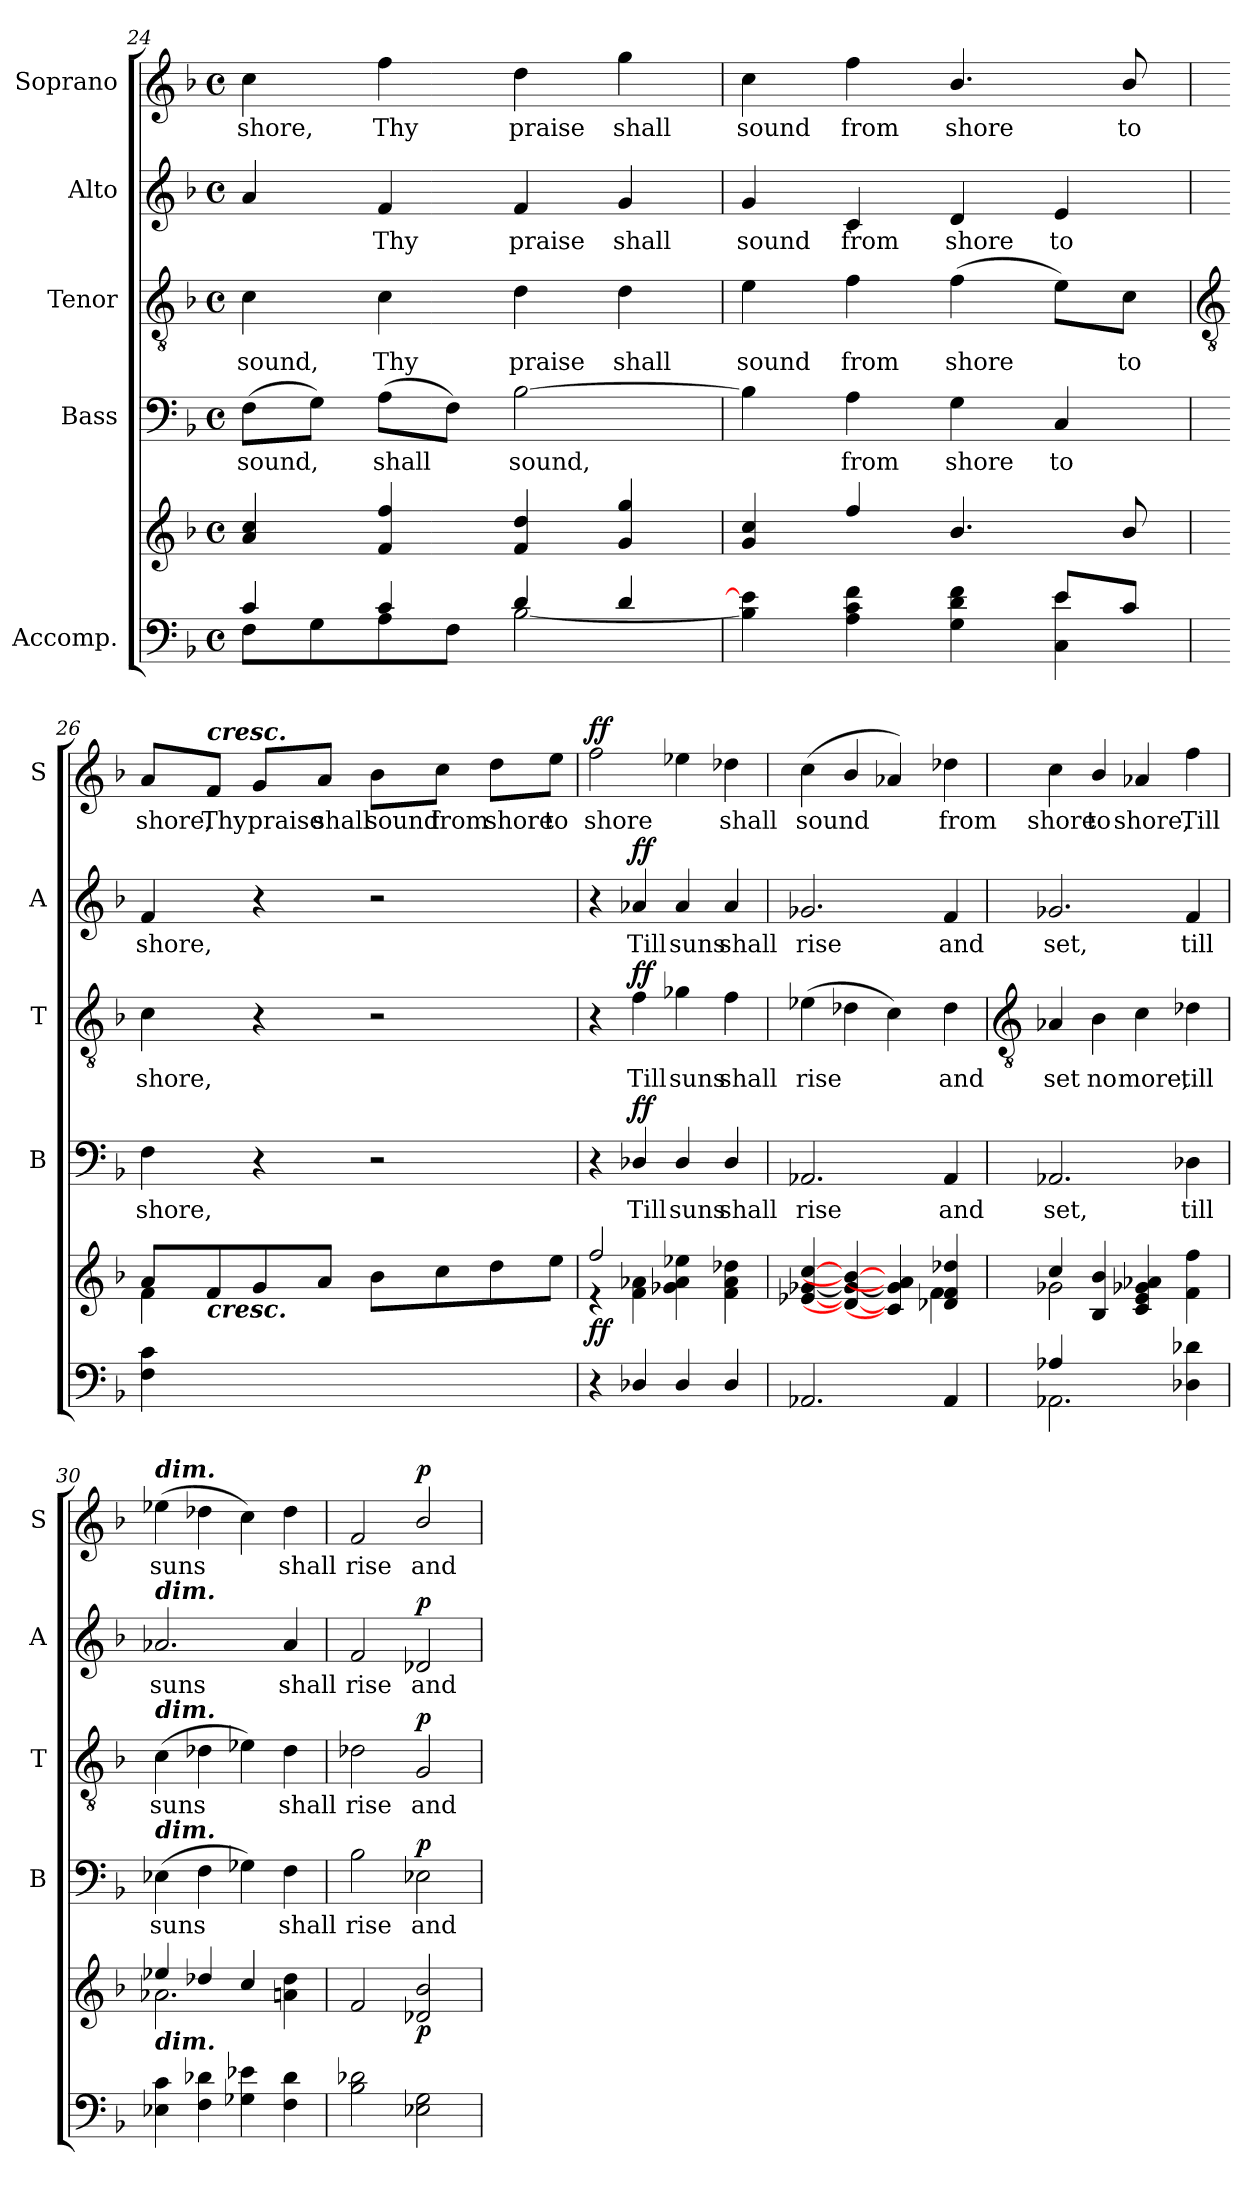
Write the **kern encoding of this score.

**kern	**kern	**dynam	**kern	**text	**dynam	**kern	**text	**dynam	**kern	**text	**dynam	**kern	**text	**dynam
*part5	*part5	*part5	*part4	*part4	*part4	*part3	*part3	*part3	*part2	*part2	*part2	*part1	*part1	*part1
*staff6	*staff5	*staff5/6	*staff4	*staff4	*staff4	*staff3	*staff3	*staff3	*staff2	*staff2	*staff2	*staff1	*staff1	*staff1
*I"Accomp.	*	*	*I"Bass	*	*	*I"Tenor	*	*	*I"Alto	*	*	*I"Soprano	*	*
*	*	*	*I'B	*	*	*I'T	*	*	*I'A	*	*	*I'S	*	*
*clefF4	*clefG2	*	*clefF4	*	*	*clefGv2	*	*	*clefG2	*	*	*clefG2	*	*
*k[b-]	*k[b-]	*	*k[b-]	*	*	*k[b-]	*	*	*k[b-]	*	*	*k[b-]	*	*
*F:	*F:	*	*F:	*	*	*F:	*	*	*F:	*	*	*F:	*	*
*M4/4	*M4/4	*	*M4/4	*	*	*M4/4	*	*	*M4/4	*	*	*M4/4	*	*
*met(c)	*met(c)	*	*met(c)	*	*	*met(c)	*	*	*met(c)	*	*	*met(c)	*	*
=24	=24	=24	=24	=24	=24	=24	=24	=24	=24	=24	=24	=24	=24	=24
*^	*^	*	*	*	*	*	*	*	*	*	*	*	*	*
!	!	!	!	!	!	!LO:LY:b	!	!	!LO:LY:b	!	!	!	!	!	!LO:LY:b	!
4c/	8F\L	4a 4cc	1ryy	.	(>8FL	sound,	.	4c	sound,	.	4a	.	.	4cc	shore,	.
.	8G\	.	.	.	8GJ)	.	.	.	.	.	.	.	.	.	.	.
!	!	!	!	!	!	!LO:LY:b	!	!	!LO:LY:b	!	!	!LO:LY:b	!	!	!LO:LY:b	!
4c/	8A\	4f 4ff	.	.	(>8AL	shall	.	4c	Thy	.	4f	Thy	.	4ff	Thy	.
.	8F\J	.	.	.	8FJ)	.	.	.	.	.	.	.	.	.	.	.
!	!	!	!	!	!	!LO:LY:b	!	!	!LO:LY:b	!	!	!LO:LY:b	!	!	!LO:LY:b	!
4d/	[2B-\	4f 4dd	.	.	[2B-	sound,	.	4d	praise	.	4f	praise	.	4dd	praise	.
!	!	!	!	!	!	!	!	!	!LO:LY:b	!	!	!LO:LY:b	!	!	!LO:LY:b	!
4d/	.	4g 4gg	.	.	.	.	.	4d	shall	.	4g	shall	.	4gg	shall	.
=25	=25	=25	=25	=25	=25	=25	=25	=25	=25	=25	=25	=25	=25	=25	=25	=25
!	!	!	!	!	!	!	!	!	!LO:LY:b	!	!	!LO:LY:b	!	!	!LO:LY:b	!
2.ryy	4B-\] 4e\]	4g 4cc	1ryy	.	4B-]	.	.	4e	sound	.	4g	sound	.	4cc	sound	.
!	!	!	!	!	!	!LO:LY:b	!	!	!LO:LY:b	!	!	!LO:LY:b	!	!	!LO:LY:b	!
.	4A\ 4c\ 4f\	4ff	.	.	4A	from	.	4f	from	.	4c	from	.	4ff	from	.
!	!	!	!	!	!	!LO:LY:b	!	!	!LO:LY:b	!	!	!LO:LY:b	!	!	!LO:LY:b	!
.	4G\ 4d\ 4f\	4.b-/	.	.	4G	shore	.	(>4f	shore	.	4d	shore	.	4.b-/	shore	.
!	!	!	!	!	!	!LO:LY:b	!	!	!	!	!	!LO:LY:b	!	!	!	!
8e/L	4C\ 4e\	.	.	.	4C	to	.	8e\L)	.	.	4e	to	.	.	.	.
!	!	!	!	!	!	!	!	!	!LO:LY:b	!	!	!	!	!	!LO:LY:b	!
8c/J	.	8b-/	.	.	.	.	.	8c\J	to	.	.	.	.	8b-/	to	.
*v	*v	*	*	*	*	*	*	*	*	*	*	*	*	*	*	*
!!LO:LB:g=z
=26	=26	=26	=26	=26	=26	=26	=26	=26	=26	=26	=26	=26	=26	=26	=26
*	*	*	*	*	*	*	*clefGv2	*	*	*	*	*	*	*	*
!	!	!	!	!	!LO:LY:b	!	!	!LO:LY:b	!	!	!LO:LY:b	!	!	!LO:LY:b	!
4F 4c	8aL	4f\	.	4F	shore,	.	4c	shore,	.	4f	shore,	.	8a/L	shore,	.
!	!	!	!	!	!	!	!	!	!	!	!	!	!LO:TX:a:Bi:t=cresc.	!	!
!	!LO:TX:b:Bi:t=cresc.	!	!	!	!	!	!	!	!	!	!	!	!	!	!
!	!	!	!	!	!	!	!	!	!	!	!	!	!	!LO:LY:b	!
.	8f	.	.	.	.	.	.	.	.	.	.	.	8f/J	Thy	.
!	!	!	!	!	!	!	!	!	!	!	!	!	!	!LO:LY:b	!
2.ryy	8g	4ryy	.	4r	.	.	4r	.	.	4r	.	.	8g/L	praise	.
!	!	!	!	!	!	!	!	!	!	!	!	!	!	!LO:LY:b	!
.	8aJ	.	.	.	.	.	.	.	.	.	.	.	8a/J	shall	.
!	!	!	!	!	!	!	!	!	!	!	!	!	!	!LO:LY:b	!
.	8b-L	2ryy	.	2r	.	.	2r	.	.	2r	.	.	8b-\L	sound	.
!	!	!	!	!	!	!	!	!	!	!	!	!	!	!LO:LY:b	!
.	8cc	.	.	.	.	.	.	.	.	.	.	.	8cc\J	from	.
!	!	!	!	!	!	!	!	!	!	!	!	!	!	!LO:LY:b	!
.	8dd	.	.	.	.	.	.	.	.	.	.	.	8dd\L	shore	.
!	!	!	!	!	!	!	!	!	!	!	!	!	!	!LO:LY:b	!
.	8eeJ	.	.	.	.	.	.	.	.	.	.	.	8ee\J	to	.
=27	=27	=27	=27	=27	=27	=27	=27	=27	=27	=27	=27	=27	=27	=27	=27
!	!	!	!LO:DY:b	!	!	!	!	!	!	!	!	!	!	!LO:LY:b	!LO:DY:b
4r	2ff/	4r	ff	4r	.	.	4r	.	.	4r	.	.	2ff	shore	ff
!	!	!	!	!	!LO:LY:b	!LO:DY:b	!	!LO:LY:b	!LO:DY:b	!	!LO:LY:b	!LO:DY:b	!	!	!
4D-X/	.	4f\ 4a-X\	.	4D-X/	Till	ff	4f	Till	ff	4a-X	Till	ff	.	.	.
!	!	!	!	!	!LO:LY:b	!	!	!LO:LY:b	!	!	!LO:LY:b	!	!	!	!
4D-/	2ryy	4g-X\ 4a-\ 4ee-X\	.	4D-/	suns	.	4g-X	suns	.	4a-	suns	.	4ee-X	.	.
!	!	!	!	!	!LO:LY:b	!	!	!LO:LY:b	!	!	!LO:LY:b	!	!	!LO:LY:b	!
4D-/	.	4f\ 4a-\ 4dd-X\	.	4D-/	shall	.	4f	shall	.	4a-	shall	.	4dd-X	shall	.
=28	=28	=28	=28	=28	=28	=28	=28	=28	=28	=28	=28	=28	=28	=28	=28
!	!	!	!	!	!LO:LY:b	!	!	!LO:LY:b	!	!	!LO:LY:b	!	!	!LO:LY:b	!
2.AA-X	[4e-X/ [4g-X/ [4cc/	2.ryy	.	2.AA-X	rise	.	(>4e-X	rise	.	2.g-X	rise	.	(<4cc	sound	.
.	4d-_ 4g-_ 4b-_	.	.	.	.	.	4d-X	.	.	.	.	.	4b-/	.	.
.	4c] 4g-] 4a-]	.	.	.	.	.	4c)	.	.	.	.	.	4a-X)	.	.
!	!	!	!	!	!LO:LY:b	!	!	!LO:LY:b	!	!	!LO:LY:b	!	!	!LO:LY:b	!
4AA-	4d- 4f 4dd-X	4f\	.	4AA-	and	.	4d-	and	.	4f	and	.	4dd-X	from	.
!!LO:LB:g=z
=29	=29	=29	=29	=29	=29	=29	=29	=29	=29	=29	=29	=29	=29	=29	=29
*	*	*	*	*	*	*	*clefGv2	*	*	*	*	*	*	*	*
*^	*	*	*	*	*	*	*	*	*	*	*	*	*	*	*
!	!	!	!	!	!	!LO:LY:b	!	!	!LO:LY:b	!	!	!LO:LY:b	!	!	!LO:LY:b	!
4A-X/	2.AA-X\	4cc/	2g-X\	.	2.AA-X	set,	.	4A-X	set	.	2.g-X	set,	.	4cc	shore	.
!	!	!	!	!	!	!	!	!	!LO:LY:b	!	!	!	!	!	!LO:LY:b	!
2.ryy	.	4B-/ 4b-/	.	.	.	.	.	4B-	no	.	.	.	.	4b-/	to	.
!	!	!	!	!	!	!	!	!	!LO:LY:b	!	!	!	!	!	!LO:LY:b	!
.	.	4c/ 4e/ 4g-X/ 4a-X/	4ryy	.	.	.	.	4c	more,	.	.	.	.	4a-X	shore,	.
!	!	!	!	!	!	!LO:LY:b	!	!	!LO:LY:b	!	!	!LO:LY:b	!	!	!LO:LY:b	!
.	4D-X 4d-X	4f 4ff	4ryy	.	4D-X	till	.	4d-X	till	.	4f	till	.	4ff	Till	.
=30	=30	=30	=30	=30	=30	=30	=30	=30	=30	=30	=30	=30	=30	=30	=30	=30
!	!	!	!	!	!	!	!	!	!	!	!	!	!	!LO:TX:a:Bi:t=dim.	!	!
!	!	!	!	!	!	!	!	!	!	!	!LO:TX:a:Bi:t=dim.	!	!	!	!	!
!	!	!	!	!	!	!	!	!LO:TX:a:Bi:t=dim.	!	!	!	!	!	!	!	!
!	!	!	!	!	!LO:TX:a:Bi:t=dim.	!	!	!	!	!	!	!	!	!	!	!
!LO:TX:a:Bi:t=dim.	!	!	!	!	!	!	!	!	!	!	!	!	!	!	!	!
!	!	!	!	!	!	!LO:LY:b	!	!	!LO:LY:b	!	!	!LO:LY:b	!	!	!LO:LY:b	!
1ryy	4E-X 4c	4ee-X/	2.a-X\	.	(>4E-X	suns	.	(>4c	suns	.	2.a-X	suns	.	(>4ee-X	suns	.
.	4F 4d-X	4dd-X/	.	.	4F	.	.	4d-X	.	.	.	.	.	4dd-X	.	.
.	4G-X 4e-X	4cc/	.	.	4G-X)	.	.	4e-X)	.	.	.	.	.	4cc)	.	.
!	!	!	!	!	!	!LO:LY:b	!	!	!LO:LY:b	!	!	!LO:LY:b	!	!	!LO:LY:b	!
.	4F 4d-	4a 4dd-	4ryy	.	4F	shall	.	4d-	shall	.	4a-	shall	.	4dd-	shall	.
=31	=31	=31	=31	=31	=31	=31	=31	=31	=31	=31	=31	=31	=31	=31	=31	=31
!	!	!	!	!	!	!LO:LY:b	!	!	!LO:LY:b	!	!	!LO:LY:b	!	!	!LO:LY:b	!
1ryy	2B- 2d-X	2f	1ryy	.	2B-	rise	.	2d-X	rise	.	2f	rise	.	2f	rise	.
!	!	!	!	!LO:DY:b	!	!LO:LY:b	!LO:DY:b	!	!LO:LY:b	!LO:DY:b	!	!LO:LY:b	!LO:DY:b	!	!LO:LY:b	!LO:DY:b
.	2E-X 2G	2d-X/ 2b-/	.	p	2E-X	and	p	2G	and	p	2d-X	and	p	2b-/	and	p
*v	*v	*	*	*	*	*	*	*	*	*	*	*	*	*	*	*
*	*v	*v	*	*	*	*	*	*	*	*	*	*	*	*	*
=	=	=	=	=	=	=	=	=	=	=	=	=	=	=
*-	*-	*-	*-	*-	*-	*-	*-	*-	*-	*-	*-	*-	*-	*-
